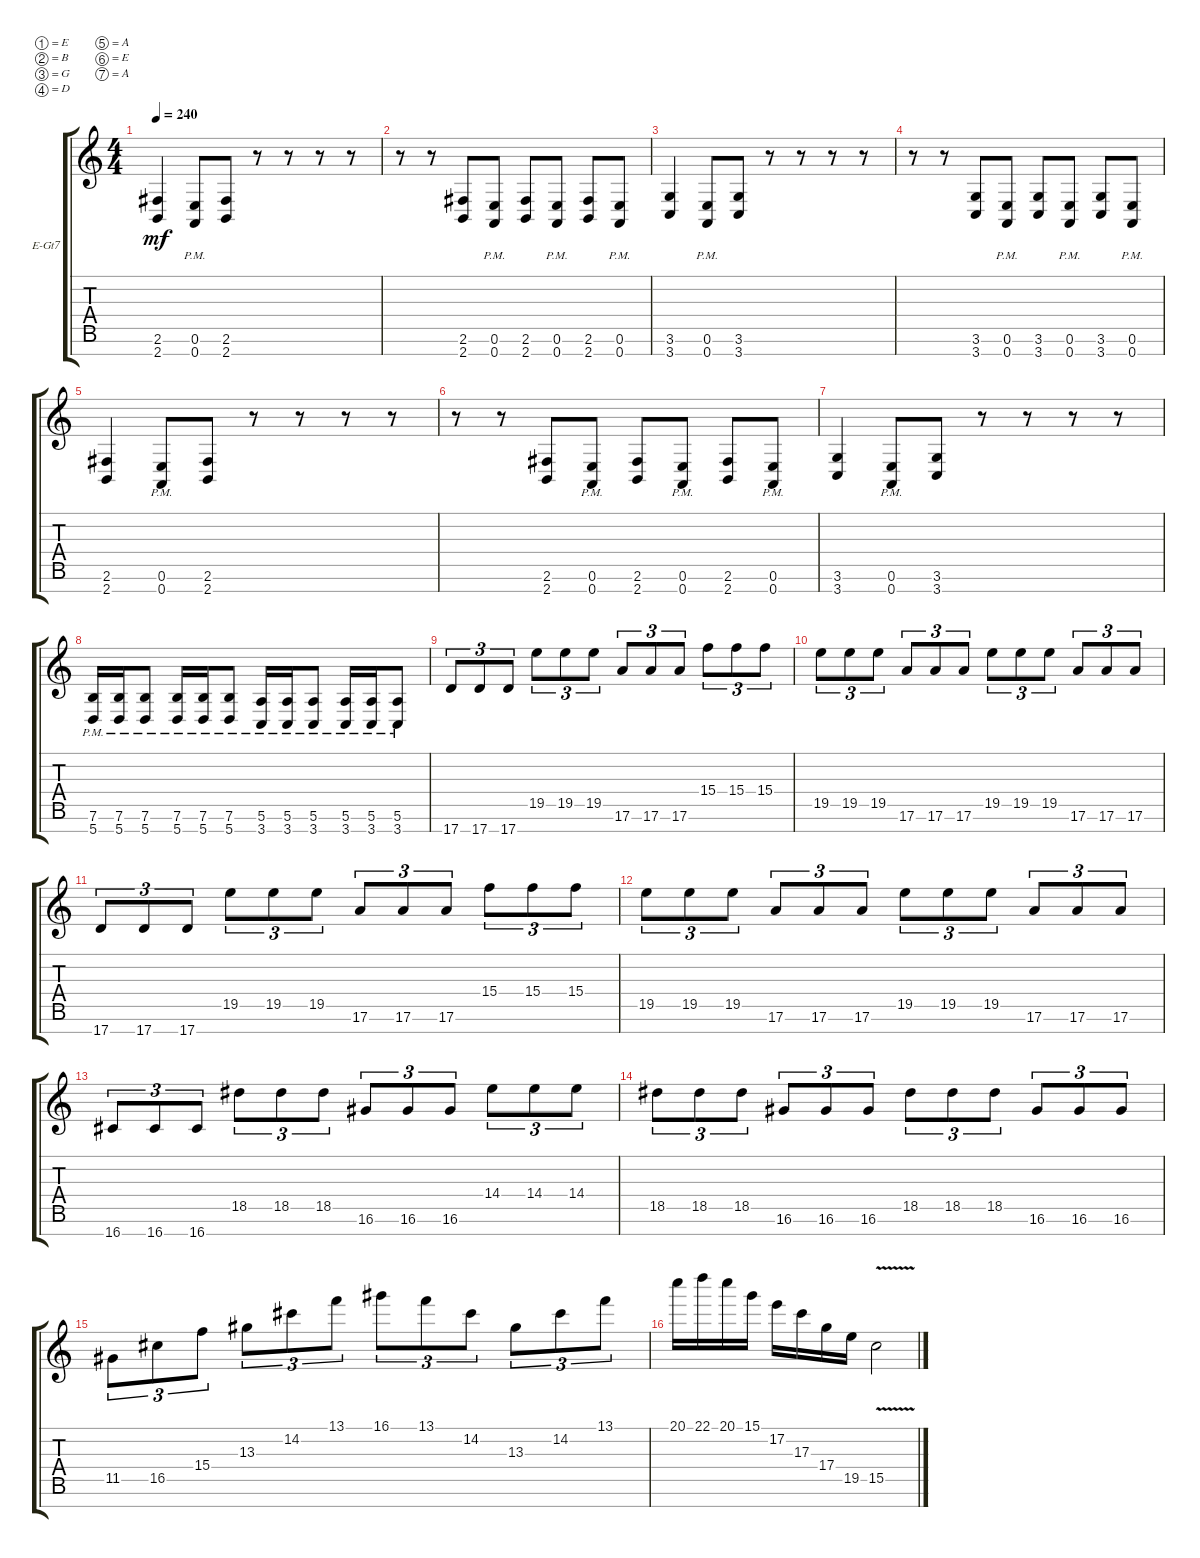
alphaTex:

\defaultSystemsLayout 4
\bracketExtendMode groupsimilarinstruments
\firstSystemTrackNameOrientation horizontal
\otherSystemsTrackNameOrientation horizontal
\track ("Electric Guitar" "E-Gt7") {instrument distortionguitar}
\staff {score tabs}
\tuning (E4 B3 G3 D3 A2 E2 A1)
\ts (4 4)
\tempo 240
\clef g2
\ks c
(2.7 2.6).4{dy mf} (0.7{pm} 0.6{pm}).8 (2.7 2.6).8 r.8 r.8 r.8 r.8 |
r.8 r.8 (2.7 2.6).8 (0.7{pm} 0.6{pm}).8 (2.7 2.6).8 (0.7{pm} 0.6{pm}).8 (2.7 2.6).8 (0.7{pm} 0.6{pm}).8 |
(3.7 3.6).4 (0.7{pm} 0.6{pm}).8 (3.7 3.6).8 r.8 r.8 r.8 r.8 |
r.8 r.8 (3.7 3.6).8 (0.7{pm} 0.6{pm}).8 (3.7 3.6).8 (0.7{pm} 0.6{pm}).8 (3.7 3.6).8 (0.7{pm} 0.6{pm}).8 |
(2.7 2.6).4 (0.7{pm} 0.6{pm}).8 (2.7 2.6).8 r.8 r.8 r.8 r.8 |
r.8 r.8 (2.7 2.6).8 (0.7{pm} 0.6{pm}).8 (2.7 2.6).8 (0.7{pm} 0.6{pm}).8 (2.7 2.6).8 (0.7{pm} 0.6{pm}).8 |
(3.7 3.6).4 (0.7{pm} 0.6{pm}).8 (3.7 3.6).8 r.8 r.8 r.8 r.8 |
(5.7{pm} 7.6{pm}).16 (5.7{pm} 7.6{pm}).16 (5.7{pm} 7.6{pm}).8 (5.7{pm} 7.6{pm}).16 (5.7{pm} 7.6{pm}).16 (5.7{pm} 7.6{pm}).8 (3.7{pm} 5.6{pm}).16 (3.7{pm} 5.6{pm}).16 (3.7{pm} 5.6{pm}).8 (3.7{pm} 5.6{pm}).16 (3.7{pm} 5.6{pm}).16 (3.7{pm} 5.6{pm}).8 |
17.7.8{tu (3 2)} 17.7.8{tu (3 2)} 17.7.8{tu (3 2)} 19.5.8{tu (3 2)} 19.5.8{tu (3 2)} 19.5.8{tu (3 2)} 17.6.8{tu (3 2)} 17.6.8{tu (3 2)} 17.6.8{tu (3 2)} 15.4.8{tu (3 2)} 15.4.8{tu (3 2)} 15.4.8{tu (3 2)} |
19.5.8{tu (3 2)} 19.5.8{tu (3 2)} 19.5.8{tu (3 2)} 17.6.8{tu (3 2)} 17.6.8{tu (3 2)} 17.6.8{tu (3 2)} 19.5.8{tu (3 2)} 19.5.8{tu (3 2)} 19.5.8{tu (3 2)} 17.6.8{tu (3 2)} 17.6.8{tu (3 2)} 17.6.8{tu (3 2)} |
17.7.8{tu (3 2)} 17.7.8{tu (3 2)} 17.7.8{tu (3 2)} 19.5.8{tu (3 2)} 19.5.8{tu (3 2)} 19.5.8{tu (3 2)} 17.6.8{tu (3 2)} 17.6.8{tu (3 2)} 17.6.8{tu (3 2)} 15.4.8{tu (3 2)} 15.4.8{tu (3 2)} 15.4.8{tu (3 2)} |
19.5.8{tu (3 2)} 19.5.8{tu (3 2)} 19.5.8{tu (3 2)} 17.6.8{tu (3 2)} 17.6.8{tu (3 2)} 17.6.8{tu (3 2)} 19.5.8{tu (3 2)} 19.5.8{tu (3 2)} 19.5.8{tu (3 2)} 17.6.8{tu (3 2)} 17.6.8{tu (3 2)} 17.6.8{tu (3 2)} |
16.7.8{tu (3 2)} 16.7.8{tu (3 2)} 16.7.8{tu (3 2)} 18.5.8{tu (3 2)} 18.5.8{tu (3 2)} 18.5.8{tu (3 2)} 16.6.8{tu (3 2)} 16.6.8{tu (3 2)} 16.6.8{tu (3 2)} 14.4.8{tu (3 2)} 14.4.8{tu (3 2)} 14.4.8{tu (3 2)} |
18.5.8{tu (3 2)} 18.5.8{tu (3 2)} 18.5.8{tu (3 2)} 16.6.8{tu (3 2)} 16.6.8{tu (3 2)} 16.6.8{tu (3 2)} 18.5.8{tu (3 2)} 18.5.8{tu (3 2)} 18.5.8{tu (3 2)} 16.6.8{tu (3 2)} 16.6.8{tu (3 2)} 16.6.8{tu (3 2)} |
11.5.8{tu (3 2)} 16.5.8{tu (3 2)} 15.4.8{tu (3 2)} 13.3.8{tu (3 2)} 14.2.8{tu (3 2)} 13.1.8{tu (3 2)} 16.1.8{tu (3 2)} 13.1.8{tu (3 2)} 14.2.8{tu (3 2)} 13.3.8{tu (3 2)} 14.2.8{tu (3 2)} 13.1.8{tu (3 2)} |
20.1.16 22.1.16 20.1.16 15.1.16 17.2.16 17.3.16 17.4.16 19.5.16 15.5{v}.2
